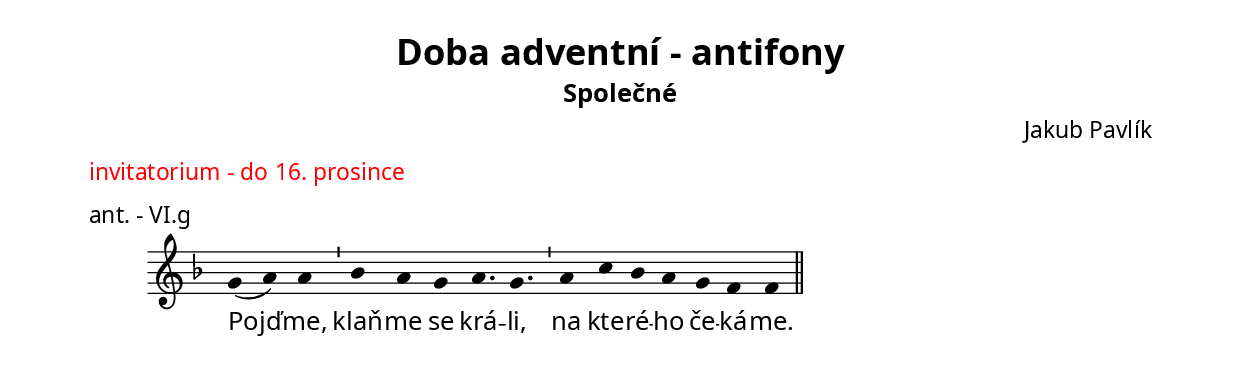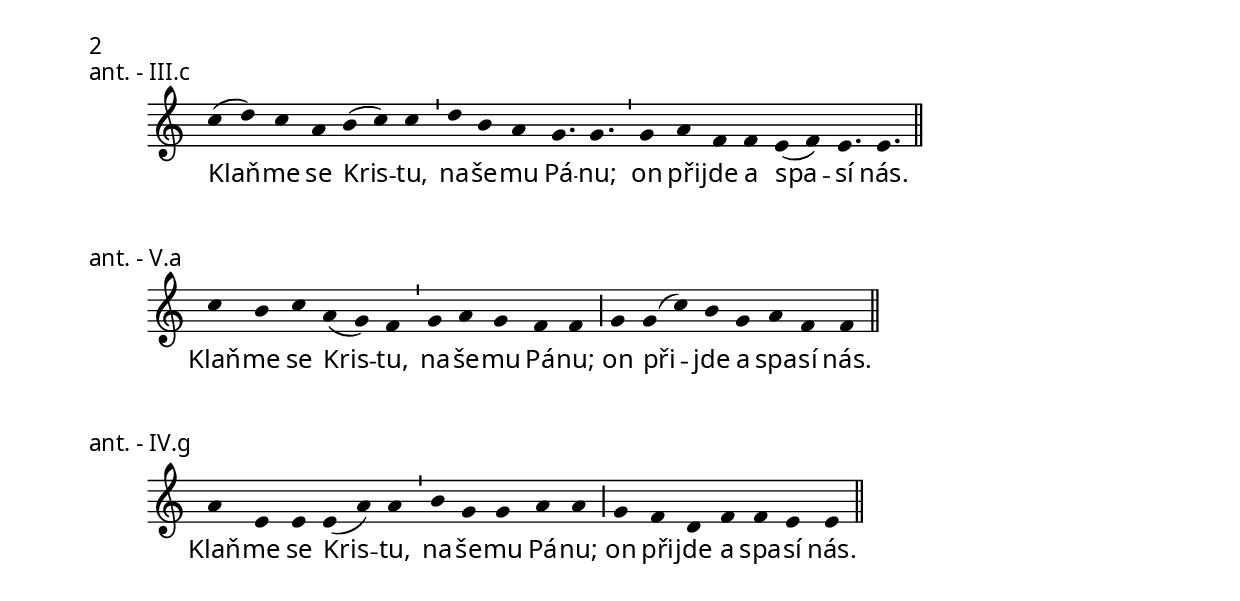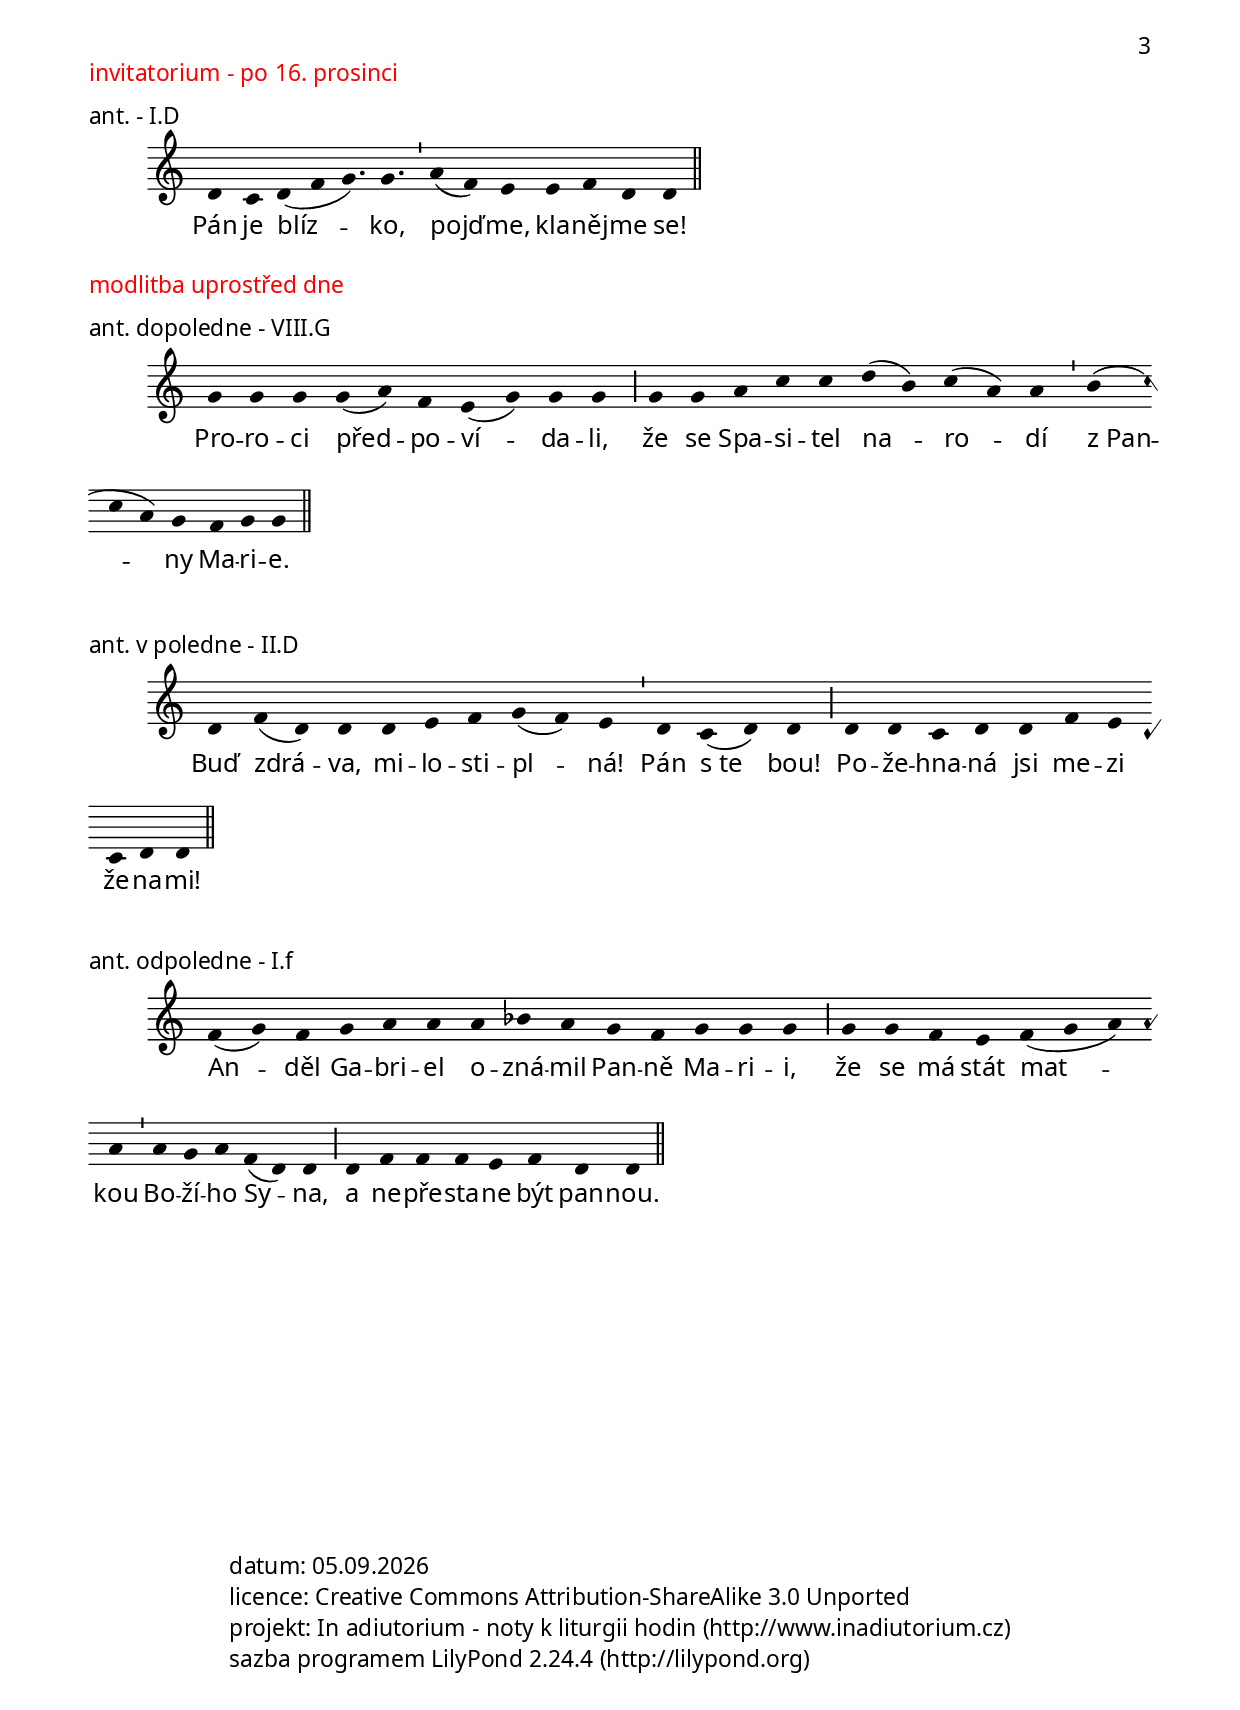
\version "2.14.2"

\header {
  title = "Doba adventní - antifony"
  composer = "Jakub Pavlík"
}

\include "spolecne.ly"

\bookpart {
  \header {
    subtitle = "Společné"
  }

  \markup {\nadpisHodinka {invitatorium - do 16. prosince}}

  \score {
    \relative c'' {
      \choralniRezim
      \key f \major
      g4( a) a \barMin
      bes a g a4. g \barMin
      a4 c bes a g f f \barFinalis
    }
    \addlyrics {
      Pojď -- me,
      klaň -- me se krá -- li,
      na kte -- ré -- ho če -- ká -- me.
    }
    \header {
      quid = "ant."
      modus = "VI"
      differentia = "g"
      psalmus = ""
      id = "spol-invit1"
      piece = \markup {\sestavTitulekBezZalmu}
    }
  }
  
  \pageBreak

  \score {
    \relative c'' {
      \choralniRezim
      c4( d) c a b( c) c \barMin
      d b a g4. g \barMin
      g4 a f f e( f) e4. e \barFinalis
    }
    \addlyrics {
      Klaň -- me se Kris -- tu,
      na -- še -- mu Pá -- nu;
      on při -- jde a spa -- sí nás.
    }
    \header {
      quid = "ant."
      modus = "III"
      differentia = "c"
      psalmus = ""
      placet = "nic moc"
      id = "spol-invit2"
      piece = \markup {\sestavTitulekBezZalmu}
    }
  }
  
  \score {
    \relative c'' {
      \choralniRezim
      c4 b c a( g) f \barMin
      g a g f f \barMaior
      g g( c) b g a f f \barFinalis
    }
    \addlyrics {
      Klaň -- me se Kris -- tu,
      na -- še -- mu Pá -- nu;
      on při -- jde a spa -- sí nás.
    }
    \header {
      quid = "ant."
      modus = "V"
      differentia = "a"
      psalmus = ""
      id = "spol-invit2"
      piece = \markup {\sestavTitulekBezZalmu}
    }
  }
  
  \score {
    \relative c'' {
      \choralniRezim
      a4 e e e( a) a \barMin
      b g g a a \barMaior
      g f d f f e e \barFinalis
    }
    \addlyrics {
      Klaň -- me se Kris -- tu,
      na -- še -- mu Pá -- nu;
      on při -- jde a spa -- sí nás.
    }
    \header {
      quid = "ant."
      modus = "IV"
      differentia = "g"
      psalmus = ""
      id = "spol-invit2"
      piece = \markup {\sestavTitulekBezZalmu}
    }
  }
  
  \pageBreak

  \markup {\nadpisHodinka {invitatorium - po 16. prosinci}}

  \score {
    \relative c' {
      \choralniRezim
      d4 c d( f g4.) g \barMin
      a4( f) e e f d d \barFinalis
    }
    \addlyrics {
      Pán je blíz -- ko,
      pojď -- me, kla -- něj -- me se!
    }
    \header {
      quid = "ant."
      modus = "I"
      differentia = "D"
      psalmus = ""
      placet = "zkusit alternativy"
      id = "spol-invit3"
      piece = \markup {\sestavTitulekBezZalmu}
    }
  }

  \markup {\nadpisHodinka {"modlitba uprostřed dne"}}

  \score {
    \relative c'' {
      \choralniRezim
      g4 g g g( a) f e( g) g g \barMaior
      g g a c c d( b) c( a) a \barMin
      b( c a) g f g g \barFinalis
    }
    \addlyrics {
      Pro -- ro -- ci před -- po -- ví -- da -- li,
      že se Spa -- si -- tel na -- ro -- dí z_Pan -- ny Ma -- ri -- e.
    }
    \header {
      quid = "ant. dopoledne"
      modus = "VIII"
      differentia = "G"
      psalmus = ""
      placet = "nic moc"
      id = "spol-tercie"
      piece = \markup {\sestavTitulekBezZalmu}
    }
  }

  \score {
    \relative c' {
      \choralniRezim

      d4 f( d) d
      d e f g( f) e \barMin
      d c( d) d \barMaior
      d d c d d f e c d d \barFinalis
    }
    \addlyrics {
      Buď zdrá -- va, mi -- lo -- sti -- pl -- ná!
      Pán s_te bou!
      Po -- že -- hna -- ná jsi me -- zi že -- na -- mi!
    }
    \header {
      quid = "ant. v poledne"
      modus = "II"
      differentia = "D"
      psalmus = ""
      id = "spol-sexta"
      piece = \markup {\sestavTitulekBezZalmu}
    }
  }

  \score {
    \relative c' {
      \choralniRezim
      f4( g) f g a a a bes a g f g g g \barMaior
      g g f e f( g a) a \barMin
      a g a f( d) d \barMaior
      d f f f e f d d \barFinalis
    }
    \addlyrics {
      An -- děl Ga -- bri -- el o -- zná -- mil Pan -- ně Ma -- ri -- i,
      že se má stát mat -- kou
      Bo -- ží -- ho Sy -- na,
      a ne -- pře -- sta -- ne být pan -- nou.
    }
    \header {
      quid = "ant. odpoledne"
      modus = "I"
      differentia = "f"
      psalmus = ""
      id = "spol-nona"
      piece = \markup {\sestavTitulekBezZalmu}
    }
  }
}
